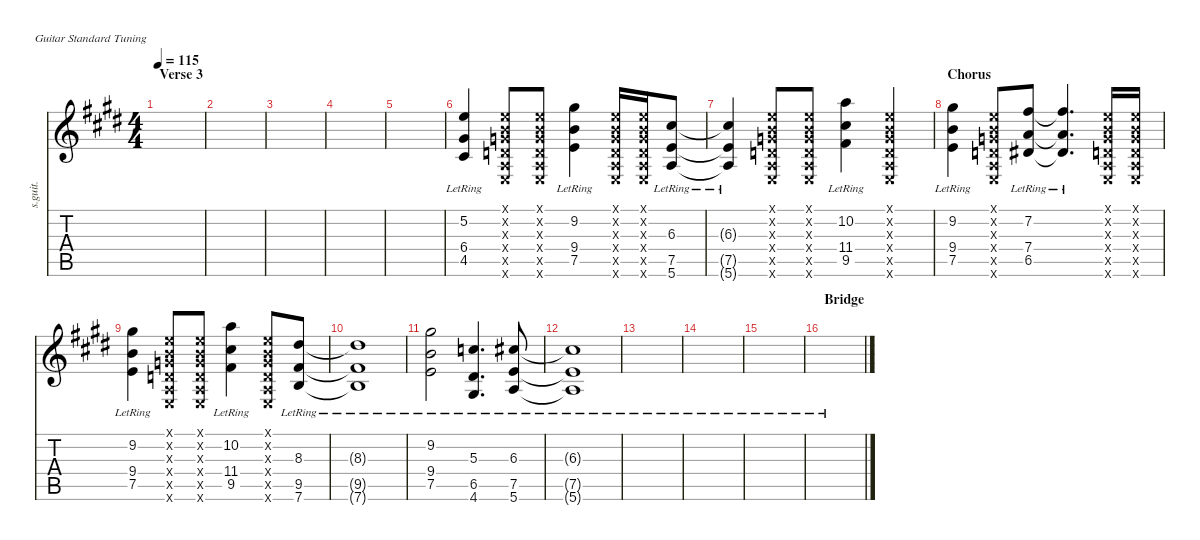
\defaultSystemsLayout 4
\hideDynamics
\bracketExtendMode nobrackets
\track ("NOTES" "s.guit.") {mute instrument acousticguitarsteel}
\staff {score tabs}
\tuning (E4 B3 G3 D3 A2 E2)
\ts (4 4)
\section ("" "Verse 3")
\tempo 115
\clef g2
\ks e
|
|
|
|
|
(4.5{lr acc #} 5.2{lr acc forcenatural} 6.4{acc #}).4{beam Up} (0.6{x acc forcenatural} 0.5{x acc forcenatural} 0.4{x acc forcenatural} 0.3{x acc forcenatural} 0.2{x acc forcenatural} 0.1{x acc forcenatural}).8{beam Up} (0.6{x acc forcenatural} 0.5{x acc forcenatural} 0.4{x acc forcenatural} 0.3{x acc forcenatural} 0.2{x acc forcenatural} 0.1{x acc forcenatural}).8{beam Up} (7.5{lr acc forcenatural} 9.2{lr acc #} 9.4{acc forcenatural}).4{beam Down} (0.6{x acc forcenatural} 0.5{x acc forcenatural} 0.4{x acc forcenatural} 0.3{x acc forcenatural} 0.2{x acc forcenatural} 0.1{x acc forcenatural}).16{beam Up} (0.6{x acc forcenatural} 0.5{x acc forcenatural} 0.4{x acc forcenatural} 0.3{x acc forcenatural} 0.2{x acc forcenatural} 0.1{x acc forcenatural}).16{beam Up} (5.6{lr acc forcenatural} 6.3{lr acc #} 7.5{acc forcenatural}).8{beam Up} |
(5.6{lr t acc forcenatural} 6.3{lr t acc #} 7.5{t acc forcenatural}).4{beam Up} (0.6{x acc forcenatural} 0.5{x acc forcenatural} 0.4{x acc forcenatural} 0.3{x acc forcenatural} 0.2{x acc forcenatural} 0.1{x acc forcenatural}).8{beam Up} (0.6{x acc forcenatural} 0.5{x acc forcenatural} 0.4{x acc forcenatural} 0.3{x acc forcenatural} 0.2{x acc forcenatural} 0.1{x acc forcenatural}).8{beam Up} (9.5{lr acc #} 10.2{lr acc forcenatural} 11.4{acc #}).4{beam Down} (0.6{x acc forcenatural} 0.5{x acc forcenatural} 0.4{x acc forcenatural} 0.3{x acc forcenatural} 0.2{x acc forcenatural} 0.1{x acc forcenatural}).4{beam Up} |
\section ("" "Chorus")
(7.5{lr acc forcenatural} 9.2{lr acc #} 9.4{acc forcenatural}).4{beam Down} (0.6{x acc forcenatural} 0.5{x acc forcenatural} 0.4{x acc forcenatural} 0.3{x acc forcenatural} 0.2{x acc forcenatural} 0.1{x acc forcenatural}).8{beam Up} (6.5{lr acc #} 7.2{lr acc #} 7.4{acc forcenatural}).8{beam Up} (6.5{lr t acc #} 7.2{lr t acc #} 7.4{t acc forcenatural}).4{d beam Up} (0.6{x acc forcenatural} 0.5{x acc forcenatural} 0.4{x acc forcenatural} 0.3{x acc forcenatural} 0.2{x acc forcenatural} 0.1{x acc forcenatural}).16{beam Up} (0.6{x acc forcenatural} 0.5{x acc forcenatural} 0.4{x acc forcenatural} 0.3{x acc forcenatural} 0.2{x acc forcenatural} 0.1{x acc forcenatural}).16{beam Up} |
(7.5{lr acc forcenatural} 9.2{lr acc #} 9.4{acc forcenatural}).4{beam Down} (0.6{x acc forcenatural} 0.5{x acc forcenatural} 0.4{x acc forcenatural} 0.3{x acc forcenatural} 0.2{x acc forcenatural} 0.1{x acc forcenatural}).8{beam Up} (0.6{x acc forcenatural} 0.5{x acc forcenatural} 0.4{x acc forcenatural} 0.3{x acc forcenatural} 0.2{x acc forcenatural} 0.1{x acc forcenatural}).8{beam Up} (9.5{lr acc #} 10.2{lr acc forcenatural} 11.4{acc #}).4{beam Down} (0.6{x acc forcenatural} 0.5{x acc forcenatural} 0.4{x acc forcenatural} 0.3{x acc forcenatural} 0.2{x acc forcenatural} 0.1{x acc forcenatural}).8{beam Up} (7.6{lr acc forcenatural} 8.3{lr acc #} 9.5{acc #}).8{beam Up} |
(7.6{lr t acc forcenatural} 8.3{lr t acc #} 9.5{t acc #}).1{beam Up} |
(7.5{lr acc forcenatural} 9.2{lr acc #} 9.4{acc forcenatural}).2{beam Down} (4.6{lr acc #} 5.3{lr acc forcenatural} 6.5{acc #}).4{d beam Up} (6.3{lr acc #} 5.6{lr acc forcenatural} 7.5{acc forcenatural}).8{beam Up} |
(6.3{lr t acc #} 5.6{lr t acc forcenatural} 7.5{t acc forcenatural}).1{beam Up} |
|
|
|
\section ("" "Bridge")
